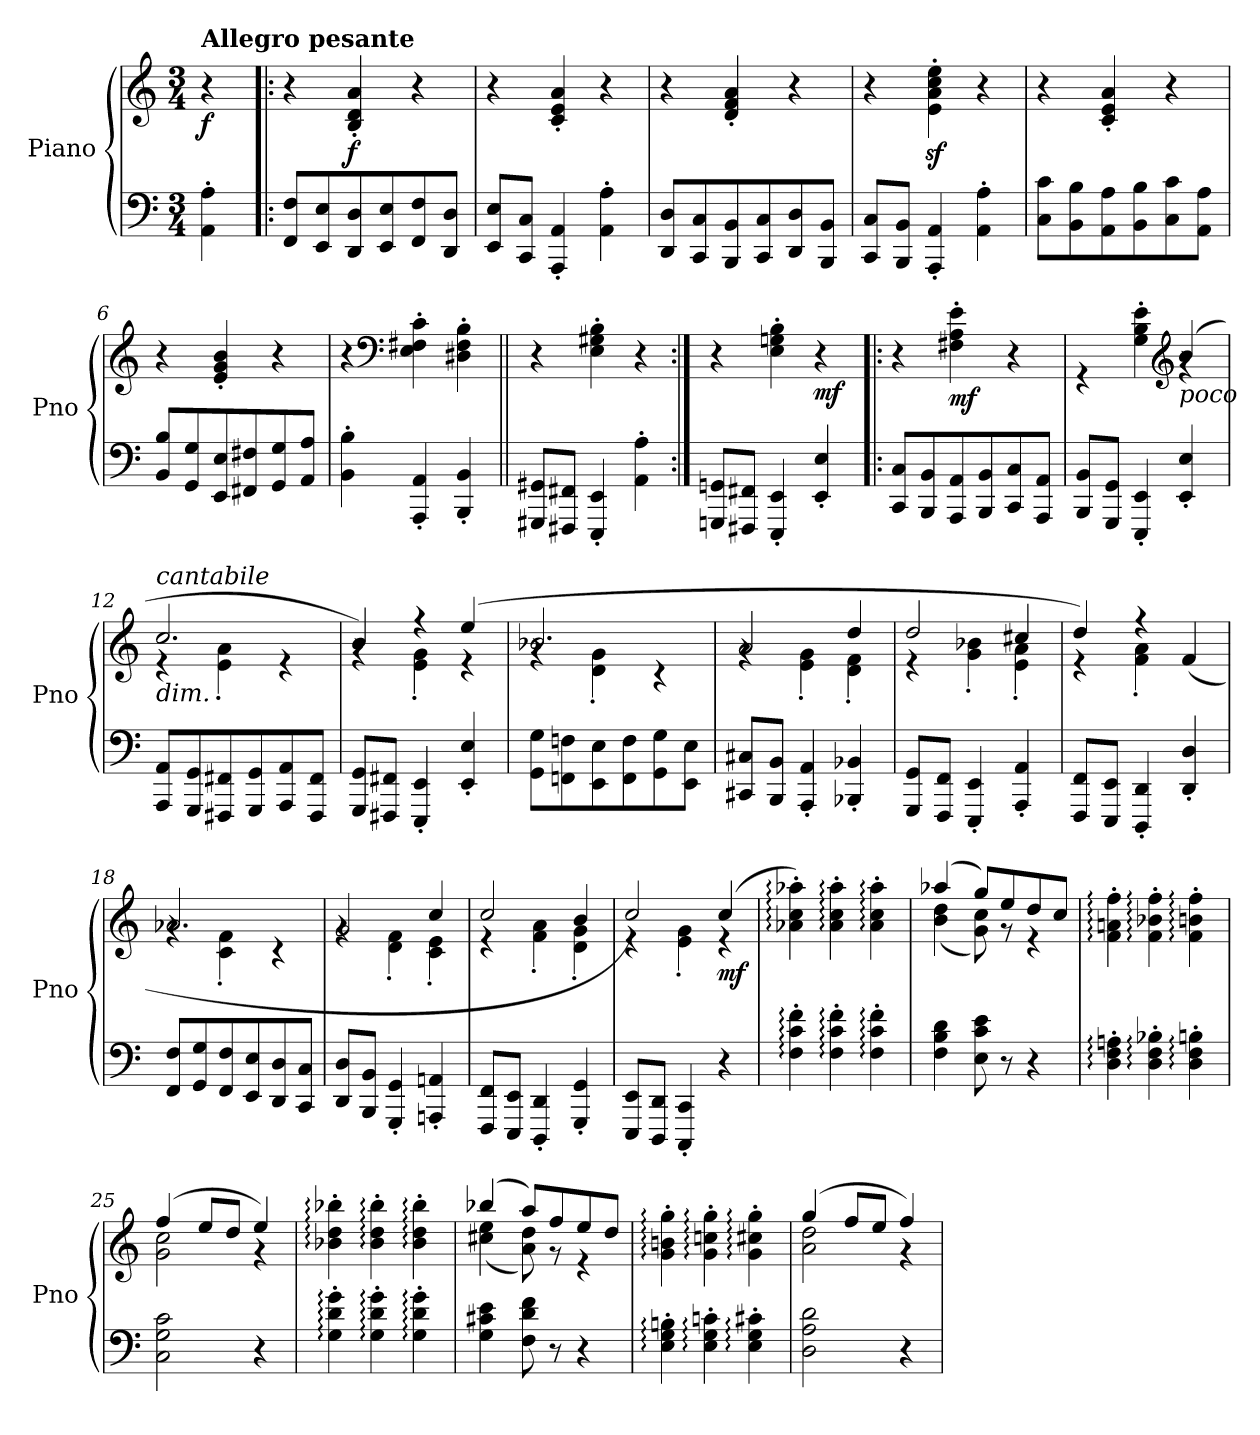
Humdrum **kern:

**kern	**kern	**dynam
*part1	*part1	*part1
*staff2	*staff1	*staff1/2
*I"Piano	*	*
*I'Pno	*	*
*clefF4	*clefG2	*
*k[]	*k[]	*
*M3/4	*M3/4	*
*MM198	*MM198	*
=	=	=
!	!LO:TX:a:B:t=Allegro pesante	!
!	!	!LO:DY:b
4AA\' 4A\'	4r	f
=1!|:	=1!|:	=1!|:
8FF/ 8F/L	4r	.
8EE/ 8E/	.	.
!	!	!LO:DY:b
8DD/ 8D/	4B/' 4d/' 4a/'	f
8EE/ 8E/	.	.
8FF/ 8F/	4r	.
8DD/ 8D/J	.	.
=2	=2	=2
8EE/ 8E/L	4r	.
8CC/ 8C/J	.	.
4AAA/' 4AA/'	4c/' 4e/' 4a/'	.
4AA\' 4A\'	4r	.
=3	=3	=3
8DD/ 8D/L	4r	.
8CC/ 8C/	.	.
8BBB/ 8BB/	4d/' 4f/' 4a/'	.
8CC/ 8C/	.	.
8DD/ 8D/	4r	.
8BBB/ 8BB/J	.	.
=4	=4	=4
8CC/ 8C/L	4r	.
8BBB/ 8BB/J	.	.
4AAA/' 4AA/'	4e\z<' 4a\z<' 4cc\z<' 4ee\z<'	.
4AA\' 4A\'	4r	.
=5	=5	=5
8C\ 8c\L	4r	.
8BB\ 8B\	.	.
8AA\ 8A\	4c/' 4e/' 4a/'	.
8BB\ 8B\	.	.
8C\ 8c\	4r	.
8AA\ 8A\J	.	.
!!LO:LB:g=z
=6	=6	=6
8BB/ 8B/L	4r	.
8GG/ 8G/	.	.
8EE/ 8E/	4e/' 4g/' 4b/'	.
8FF#X/ 8F#X/	.	.
8GG/ 8G/	4r	.
8AA/ 8A/J	.	.
=7	=7	=7
4BB\' 4B\'	4r	.
*	*clefF4	*
4AAA/' 4AA/'	4E\' 4F#X\' 4c\'	.
4BBB/' 4BB/'	4D#X\' 4F#\' 4B\'	.
=8||	=8||	=8||
8GGG#X/ 8GG#X/L	4r	.
8FFF#X/ 8FF#X/J	.	.
4EEE/' 4EE/'	4E\' 4G#X\' 4B\'	.
4AA\' 4A\'	4r	.
=9:|!	=9:|!	=9:|!
8GGGn/ 8GGn/L	4r	.
8FFF#X/ 8FF#X/J	.	.
4EEE/' 4EE/'	4E\' 4Gn\' 4B\'	.
!	!	!LO:DY:b
4EE/' 4E/'	4r	mf
=10!|:	=10!|:	=10!|:
8CC/ 8C/L	4r	.
8BBB/ 8BB/	.	.
!	!	!LO:DY:b
8AAA/ 8AA/	4F#X\' 4A\' 4e\'	mf
8BBB/ 8BB/	.	.
8CC/ 8C/	4r	.
8AAA/ 8AA/J	.	.
=11	=11	=11
*	*^	*
8BBB/ 8BB/L	4rGG	2ryy	.
8GGG/ 8GG/J	.	.	.
4EEE/' 4EE/'	4G\' 4B\' 4e\'	.	.
*	*clefG2	*	*
!	!LO:TX:b:i:t=poco	!	!
4EE/' 4E/'	(4b/	4rg	.
!!LO:LB:g=z	!!
=12	=12	=12	=12
!	!LO:TX:b:i:t=dim.	!	!
!	!LO:TX:a:i:t=cantabile	!	!
8AAA/ 8AA/L	2.cc/	4r	.
8GGG/ 8GG/	.	.	.
8FFF#X/ 8FF#X/	.	4e\' 4a\'	.
8GGG/ 8GG/	.	.	.
8AAA/ 8AA/	.	4r	.
8FFF#/ 8FF#/J	.	.	.
=13	=13	=13	=13
8GGG/ 8GG/L	4b/)	4rg	.
8FFF#X/ 8FF#X/J	.	.	.
4EEE/' 4EE/'	4r	4e\' 4g\'	.
4EE/' 4E/'	(4ee/	4r	.
=14	=14	=14	=14
8GG\ 8G\L	2.b-X/	4rg	.
8FFn\ 8Fn\	.	.	.
8EE\ 8E\	.	4d\' 4g\'	.
8FF\ 8F\	.	.	.
8GG\ 8G\	.	4r	.
8EE\ 8E\J	.	.	.
=15	=15	=15	=15
8CC#X/ 8C#X/L	2a/	4rg	.
8BBB/ 8BB/J	.	.	.
4AAA/' 4AA/'	.	4e\' 4g\'	.
4BBB-X/' 4BB-X/'	4dd/	4d\' 4f\'	.
=16	=16	=16	=16
8GGG/ 8GG/L	2dd/	4r	.
8FFF/ 8FF/J	.	.	.
4EEE/' 4EE/'	.	4g\' 4b-X\'	.
4AAA/' 4AA/'	4cc#X/	4e\' 4a\'	.
=17	=17	=17	=17
8FFF/ 8FF/L	4dd/)	4r	.
8EEE/ 8EE/J	.	.	.
4DDD/' 4DD/'	4r	4f\' 4a\'	.
4DD/' 4D/'	(4f/	4ryy	.
!!LO:LB:g=z	!!
=18	=18	=18	=18
8FF/ 8F/L	2.a-X/	4rg	.
8GG/ 8G/	.	.	.
8FF/ 8F/	.	4c\' 4f\'	.
8EE/ 8E/	.	.	.
8DD/ 8D/	.	4r	.
8CC/ 8C/J	.	.	.
=19	=19	=19	=19
8DD/ 8D/L	2g/	4rg	.
8BBB/ 8BB/J	.	.	.
4GGG/' 4GG/'	.	4d\' 4f\'	.
4AAAn/' 4AAn/'	4cc/	4c\' 4e\'	.
=20	=20	=20	=20
8FFF/ 8FF/L	2cc/	4r	.
8EEE/ 8EE/J	.	.	.
4DDD/' 4DD/'	.	4f\' 4a\'	.
4GGG/' 4GG/'	4b/	4d\' 4g\'	.
=21	=21	=21	=21
8EEE/ 8EE/L	2cc/)	4r	.
8DDD/ 8DD/J	.	.	.
4CCC/' 4CC/'	.	4e\' 4g\'	.
!	!	!	!LO:DY:b
4r	(4cc/	4r	mf
*	*v	*v	*
=22	=22	=22
4F\:' 4c\:' 4f\:'	4a-X\:' 4cc\:' 4aa-X\:')	.
4F\:' 4c\:' 4f\:'	4a-\:' 4cc\:' 4aa-\:'	.
4F\:' 4c\:' 4f\:'	4a-\:' 4cc\:' 4aa-\:'	.
=23	=23	=23
*	*^	*
4F\ 4B\ 4d\	(4aa-X/	(4b\ 4dd\	.
8E\ 8c\ 8e\	8gg/L)	8g\ 8cc\)	.
8r	8ee/	8r	.
4r	8dd/	4r	.
.	8cc/J	.	.
*	*v	*v	*
!!LO:LB:g=z
=24	=24	=24
4D\:' 4F\:' 4An\:'	4f\:' 4an\:' 4ff\:'	.
4D\:' 4F\:' 4B-X\:'	4f\:' 4b-X\:' 4ff\:'	.
4D\:' 4F\:' 4Bn\:'	4f\:' 4bn\:' 4ff\:'	.
=25	=25	=25
*	*^	*
2C\ 2G\ 2c\	(4ff/	2g\ 2cc\	.
.	8ee/L	.	.
.	8dd/J	.	.
4r	4ee/)	4r	.
*	*v	*v	*
=26	=26	=26
4G\:' 4d\:' 4g\:'	4b-X\:' 4dd\:' 4bb-X\:'	.
4G\:' 4d\:' 4g\:'	4b-\:' 4dd\:' 4bb-\:'	.
4G\:' 4d\:' 4g\:'	4b-\:' 4dd\:' 4bb-\:'	.
=27	=27	=27
*	*^	*
4G\ 4c#X\ 4e\	(4bb-X/	(4cc#X\ 4ee\	.
8F\ 8d\ 8f\	8aa/L)	8a\ 8dd\)	.
8r	8ff/	8r	.
4r	8ee/	4r	.
.	8dd/J	.	.
*	*v	*v	*
=28	=28	=28
4E\:' 4G\:' 4Bn\:'	4g\:' 4bn\:' 4gg\:'	.
4E\:' 4G\:' 4cn\:'	4g\:' 4ccn\:' 4gg\:'	.
4E\:' 4G\:' 4c#X\:'	4g\:' 4cc#X\:' 4gg\:'	.
=29	=29	=29
*	*^	*
2D\ 2A\ 2d\	(4gg/	2a\ 2dd\	.
.	8ff/L	.	.
.	8ee/J	.	.
4r	4ff/)	4r	.
*	*v	*v	*
=	=	=
*-	*-	*-
